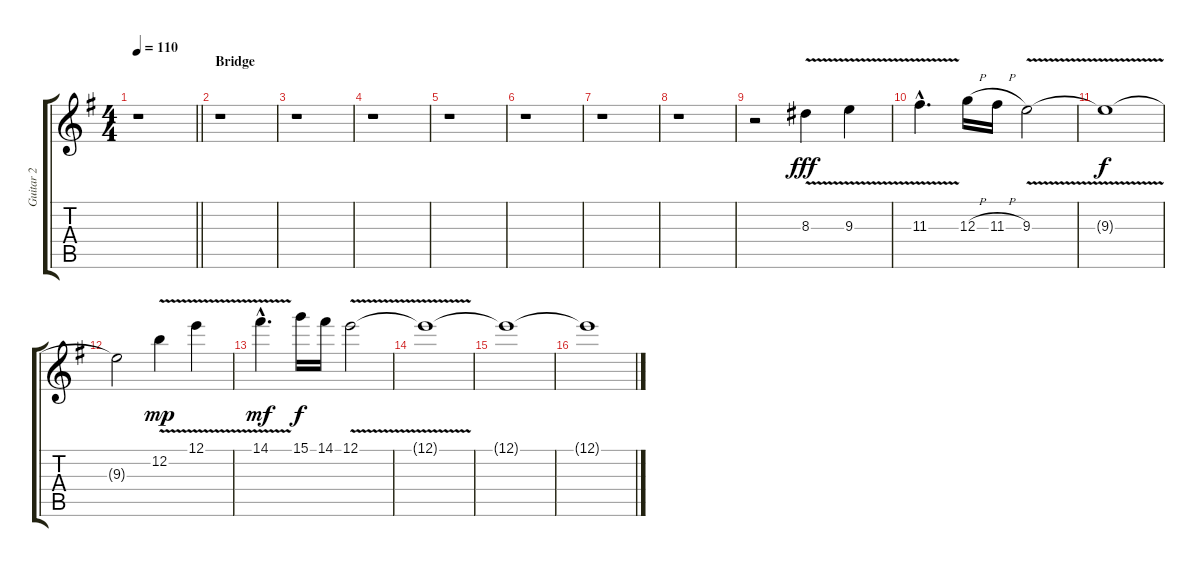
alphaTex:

\track ("Guitar 2" "Guitar 2") {instrument overdrivenguitar}
\staff {score tabs}
\tuning (E4 B3 G3 D3 A2 E2) {hide}
\ts (4 4)
\tempo 110
\clef g2
\barLineRight lightlight
\ks g
r.1{dy f} |
\section ("" "Bridge")
r.1 |
r.1 |
r.1 |
r.1 |
r.1 |
r.1 |
r.1 |
r.2 8.3{v}.4{dy fff} 9.3{v}.4 |
11.3{v hac}.4{d volume 16} 12.3{h}.16 11.3{h}.16 9.3{v}.2 |
9.3{t}.1{dy f} |
9.3{t}.2{volume 10} 12.2{v}.4{dy mp} 12.1{v}.4 |
14.1{v hac}.4{d dy mf} 15.1.16{dy f} 14.1.16 12.1{v}.2 |
12.1{t}.1 |
12.1{t}.1 |
12.1{t}.1
